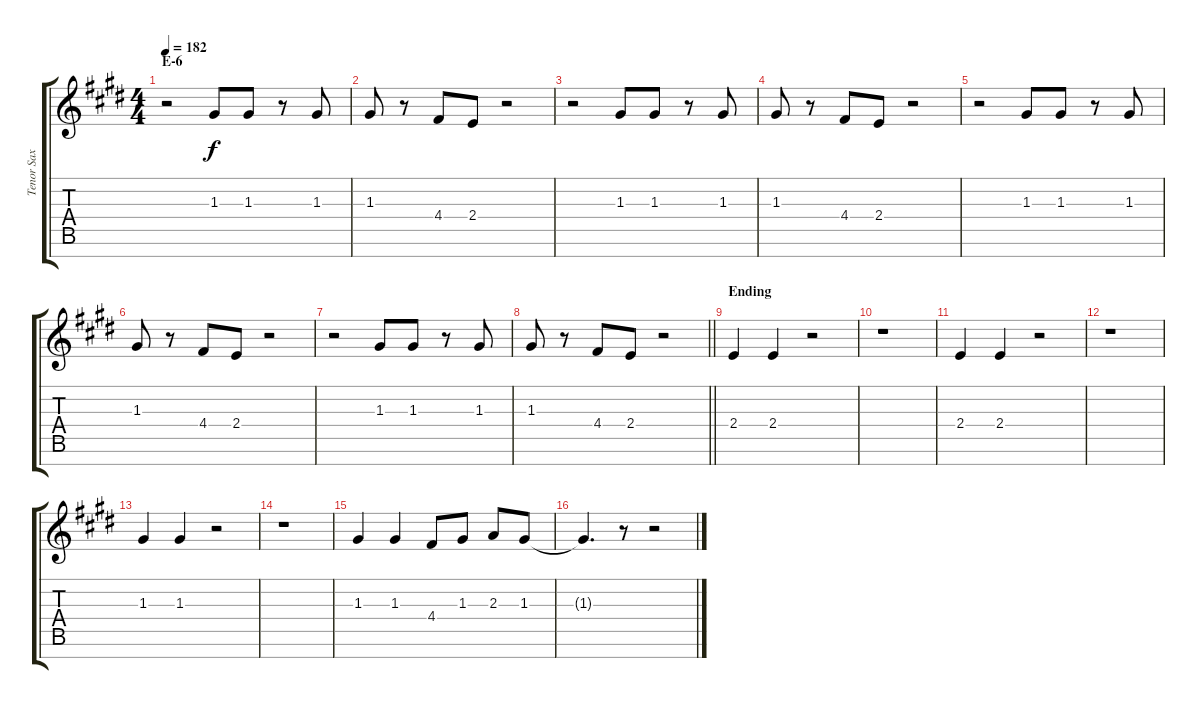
\track ("Tenor Sax" "Tenor Sax") {instrument tenorsax}
\staff {score tabs}
\tuning (E5 B4 G4 D4 A3 E3 B2) {hide}
\ts (4 4)
\section ("" "E-6")
\tempo 182
\clef g2
\ks e
r.2{dy f} 1.3.8 1.3.8 r.8 1.3.8 |
1.3.8 r.8 4.4.8 2.4.8 r.2 |
r.2 1.3.8 1.3.8 r.8 1.3.8 |
1.3.8 r.8 4.4.8 2.4.8 r.2 |
r.2 1.3.8 1.3.8 r.8 1.3.8 |
1.3.8 r.8 4.4.8 2.4.8 r.2 |
r.2 1.3.8 1.3.8 r.8 1.3.8 |
\barLineRight lightlight
1.3.8 r.8 4.4.8 2.4.8 r.2 |
\section ("" "Ending")
2.4.4 2.4.4 r.2 |
r.1 |
2.4.4 2.4.4 r.2 |
r.1 |
1.3.4 1.3.4 r.2 |
r.1 |
1.3.4 1.3.4 4.4.8 1.3.8 2.3.8 1.3.8 |
1.3{t}.4{d} r.8 r.2
